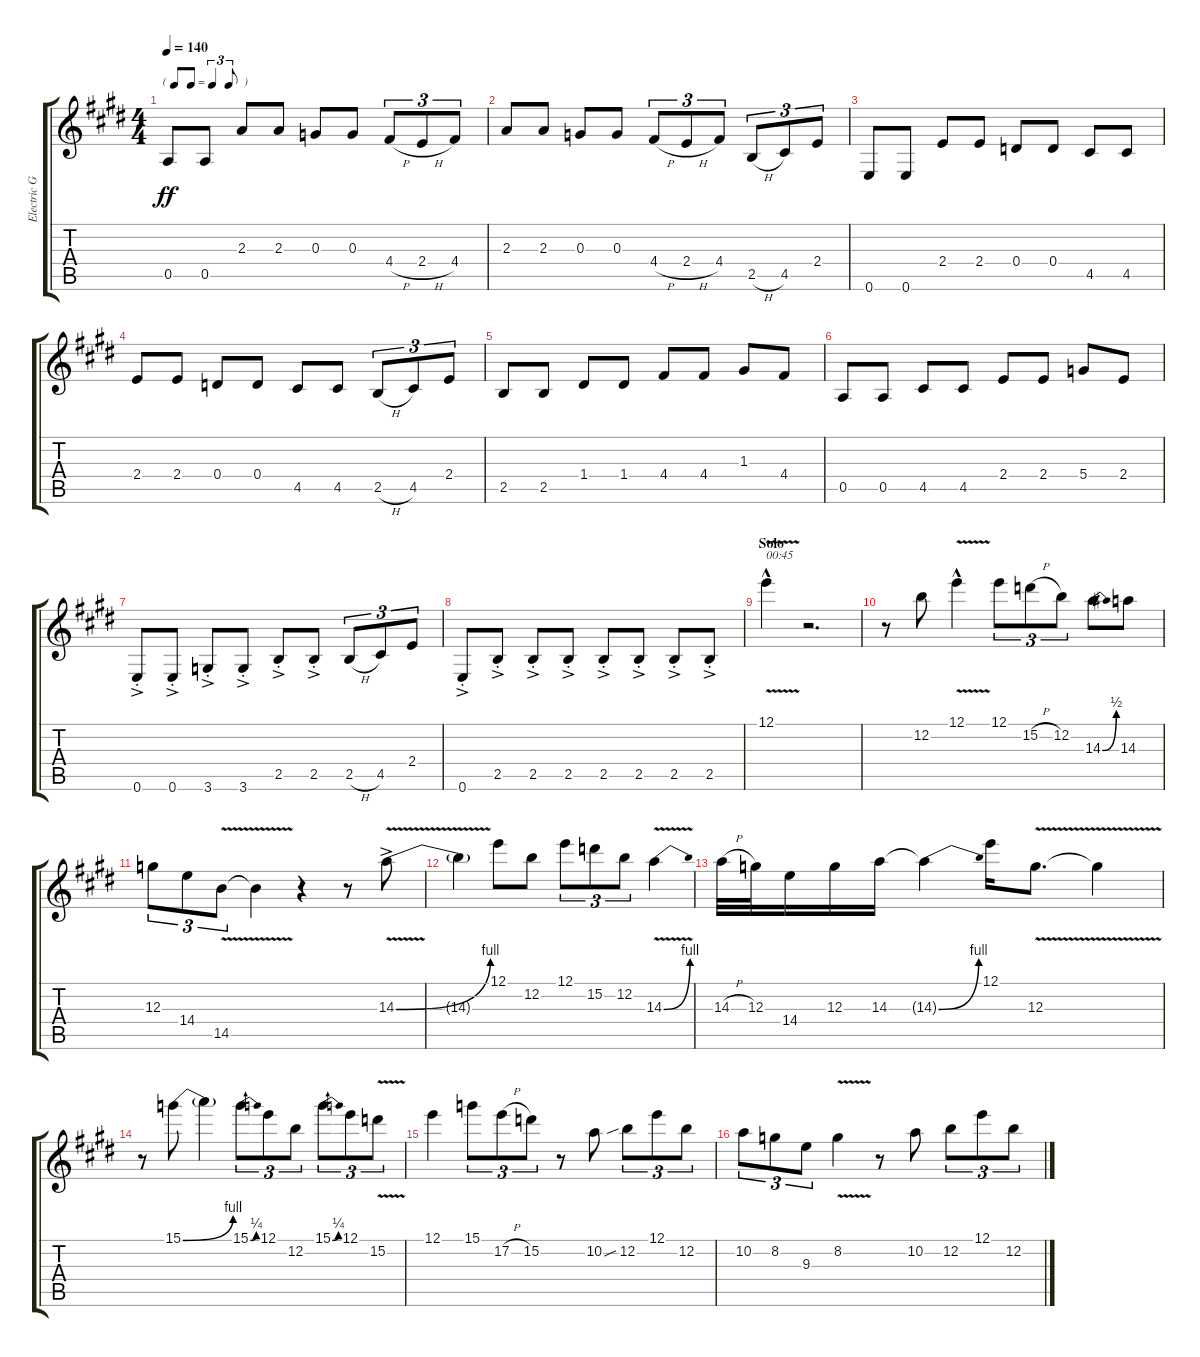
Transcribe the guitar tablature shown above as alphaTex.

\track ("Electric Guitar" "Electric G") {instrument electricguitarclean}
\staff {score tabs}
\tuning (E4 B3 G3 D3 A2 E2) {hide}
\ts (4 4)
\tf triplet8th
\tempo 140
\clef g2
\ks e
0.5.8{dy ff} 0.5.8 2.3.8 2.3.8 0.3.8 0.3.8 4.4{h}.8{tu (3 2)} 2.4{h}.8{tu (3 2)} 4.4.8{tu (3 2)} |
2.3.8 2.3.8 0.3.8 0.3.8 4.4{h}.8{tu (3 2)} 2.4{h}.8{tu (3 2)} 4.4.8{tu (3 2)} 2.5{h}.8{tu (3 2)} 4.5.8{tu (3 2)} 2.4.8{tu (3 2)} |
0.6.8 0.6.8 2.4.8 2.4.8 0.4.8 0.4.8 4.5.8 4.5.8 |
2.4.8 2.4.8 0.4.8 0.4.8 4.5.8 4.5.8 2.5{h}.8{tu (3 2)} 4.5.8{tu (3 2)} 2.4.8{tu (3 2)} |
2.5.8 2.5.8 1.4.8 1.4.8 4.4.8 4.4.8 1.3.8 4.4.8 |
0.5.8 0.5.8 4.5.8 4.5.8 2.4.8 2.4.8 5.4.8 2.4.8 |
0.6{ac st}.8 0.6{ac st}.8 3.6{ac st}.8 3.6{ac st}.8 2.5{ac st}.8 2.5{ac st}.8 2.5{h}.8{tu (3 2)} 4.5.8{tu (3 2)} 2.4.8{tu (3 2)} |
0.6{ac st}.8 2.5{ac st}.8 2.5{ac st}.8 2.5{ac st}.8 2.5{ac st}.8 2.5{ac st}.8 2.5{ac st}.8 2.5{ac st}.8 |
\section ("" "Solo")
12.1{v hac}.4{txt "00:45"} r.2{d} |
r.8 12.2.8 12.1{v hac}.4 12.1.8{tu (3 2)} 15.2{h}.8{tu (3 2)} 12.2.8{tu (3 2)} 14.3{be (bend 0 0 60 2)}.8 14.3.8 |
12.3.8{tu (3 2)} 14.4.8{tu (3 2)} 14.5{v}.8{tu (3 2)} 14.5{v t}.4 r.4 r.8 14.3{be (bend 0 0 60 4) v ac}.8 |
14.3{t}.4 12.1.8 12.2.8 12.1.8{tu (3 2)} 15.2.8{tu (3 2)} 12.2.8{tu (3 2)} 14.3{be (bend 0 0 60 4) v}.4 |
14.3{h}.32 12.3.32 14.4.16 12.3.16 14.3.16 14.3{be (bend 0 0 60 4) t}.4 12.1.16 12.3{v}.8{d} 12.3{v t}.4 |
r.8 15.1{be (bend 0 0 60 4)}.8 15.1{t}.4 15.1{be (bend 0 0 60 1)}.8{tu (3 2)} 12.1.8{tu (3 2)} 12.2.8{tu (3 2)} 15.1{be (bend 0 0 60 1)}.8{tu (3 2)} 12.1.8{tu (3 2)} 15.2{v}.8{tu (3 2)} |
12.1.4 15.1.8{tu (3 2)} 17.2{h}.8{tu (3 2)} 15.2.8{tu (3 2)} r.8 10.2.8 12.2{sib}.8{tu (3 2)} 12.1.8{tu (3 2)} 12.2.8{tu (3 2)} |
10.2.8{tu (3 2)} 8.2.8{tu (3 2)} 9.3.8{tu (3 2)} 8.2{v}.4 r.8 10.2.8 12.2.8{tu (3 2)} 12.1.8{tu (3 2)} 12.2.8{tu (3 2)}
